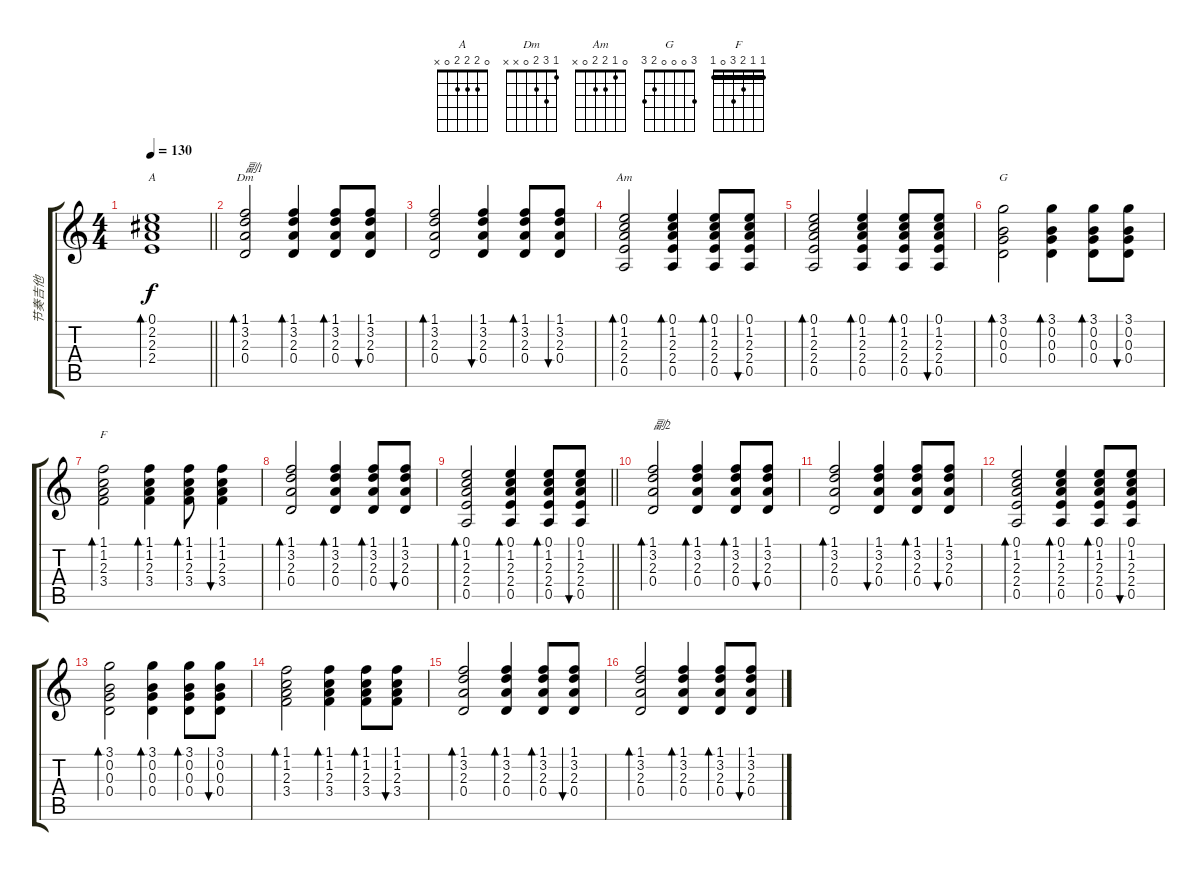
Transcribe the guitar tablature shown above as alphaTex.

\track ("节奏吉他" "节奏吉他") {instrument acousticguitarsteel}
\staff {score tabs}
\tuning (E4 B3 G3 D3 A2 E2) {hide}
\chord ("A" 0 2 2 2 0 x)
\chord ("Dm" 1 3 2 0 x x)
\chord ("Am" 0 1 2 2 0 x)
\chord ("G" 3 0 0 0 2 3)
\chord ("F" 1 1 2 3 0 1) {barre 1}
\ts (4 4)
\tempo 130
\clef g2
\barLineRight lightlight
\ks c
(0.1 2.2 2.3 2.4).1{bd 120 ch "A" dy f} |
(1.1 3.2 2.3 0.4).2{bd 30 ch "Dm" txt "副1"} (1.1 3.2 2.3 0.4).4{bd 30} (1.1 3.2 2.3 0.4).8{bd 30} (1.1 3.2 2.3 0.4).8{bu 60} |
(1.1 3.2 2.3 0.4).2{bd 30} (1.1 3.2 2.3 0.4).4{bu 30} (1.1 3.2 2.3 0.4).8{bd 30} (1.1 3.2 2.3 0.4).8{bu 60} |
(0.1 1.2 2.3 2.4 0.5).2{bd 30 ch "Am"} (0.1 1.2 2.3 2.4 0.5).4{bd 30} (0.1 1.2 2.3 2.4 0.5).8{bd 30} (0.1 1.2 2.3 2.4 0.5).8{bu 30} |
(0.1 1.2 2.3 2.4 0.5).2{bd 60} (0.1 1.2 2.3 2.4 0.5).4{bd 30} (0.1 1.2 2.3 2.4 0.5).8{bd 30} (0.1 1.2 2.3 2.4 0.5).8{bu 30} |
(3.1 0.2 0.3 0.4).2{bd 30 ch "G"} (3.1 0.2 0.3 0.4).4{bd 30} (3.1 0.2 0.3 0.4).8{bd 30} (3.1 0.2 0.3 0.4).8{bu 30} |
(1.1 1.2 2.3 3.4).2{bd 30 ch "F"} (1.1 1.2 2.3 3.4).4{bd 30} (1.1 1.2 2.3 3.4).8{bd 30} (1.1 1.2 2.3 3.4).4{bu 30} |
(1.1 3.2 2.3 0.4).2{bd 30} (1.1 3.2 2.3 0.4).4{bd 30} (1.1 3.2 2.3 0.4).8{bd 30} (1.1 3.2 2.3 0.4).8{bu 30} |
\barLineRight lightlight
(0.1 1.2 2.3 2.4 0.5).2{bd 30} (0.1 1.2 2.3 2.4 0.5).4{bd 30} (0.1 1.2 2.3 2.4 0.5).8{bd 30} (0.1 1.2 2.3 2.4 0.5).8{bu 30} |
(1.1 3.2 2.3 0.4).2{bd 30 txt "副2"} (1.1 3.2 2.3 0.4).4{bd 30} (1.1 3.2 2.3 0.4).8{bd 30} (1.1 3.2 2.3 0.4).8{bu 60} |
(1.1 3.2 2.3 0.4).2{bd 30} (1.1 3.2 2.3 0.4).4{bu 30} (1.1 3.2 2.3 0.4).8{bd 30} (1.1 3.2 2.3 0.4).8{bu 60} |
(0.1 1.2 2.3 2.4 0.5).2{bd 30} (0.1 1.2 2.3 2.4 0.5).4{bd 30} (0.1 1.2 2.3 2.4 0.5).8{bd 30} (0.1 1.2 2.3 2.4 0.5).8{bu 30} |
(3.1 0.2 0.3 0.4).2{bd 30} (3.1 0.2 0.3 0.4).4{bd 30} (3.1 0.2 0.3 0.4).8{bd 30} (3.1 0.2 0.3 0.4).8{bu 30} |
(1.1 1.2 2.3 3.4).2{bd 30} (1.1 1.2 2.3 3.4).4{bd 30} (1.1 1.2 2.3 3.4).8{bd 30} (1.1 1.2 2.3 3.4).8{bu 30} |
(1.1 3.2 2.3 0.4).2{bd 30} (1.1 3.2 2.3 0.4).4{bd 30} (1.1 3.2 2.3 0.4).8{bd 30} (1.1 3.2 2.3 0.4).8{bu 30} |
(1.1 3.2 2.3 0.4).2{bd 30} (1.1 3.2 2.3 0.4).4{bd 30} (1.1 3.2 2.3 0.4).8{bd 30} (1.1 3.2 2.3 0.4).8{bu 30}
